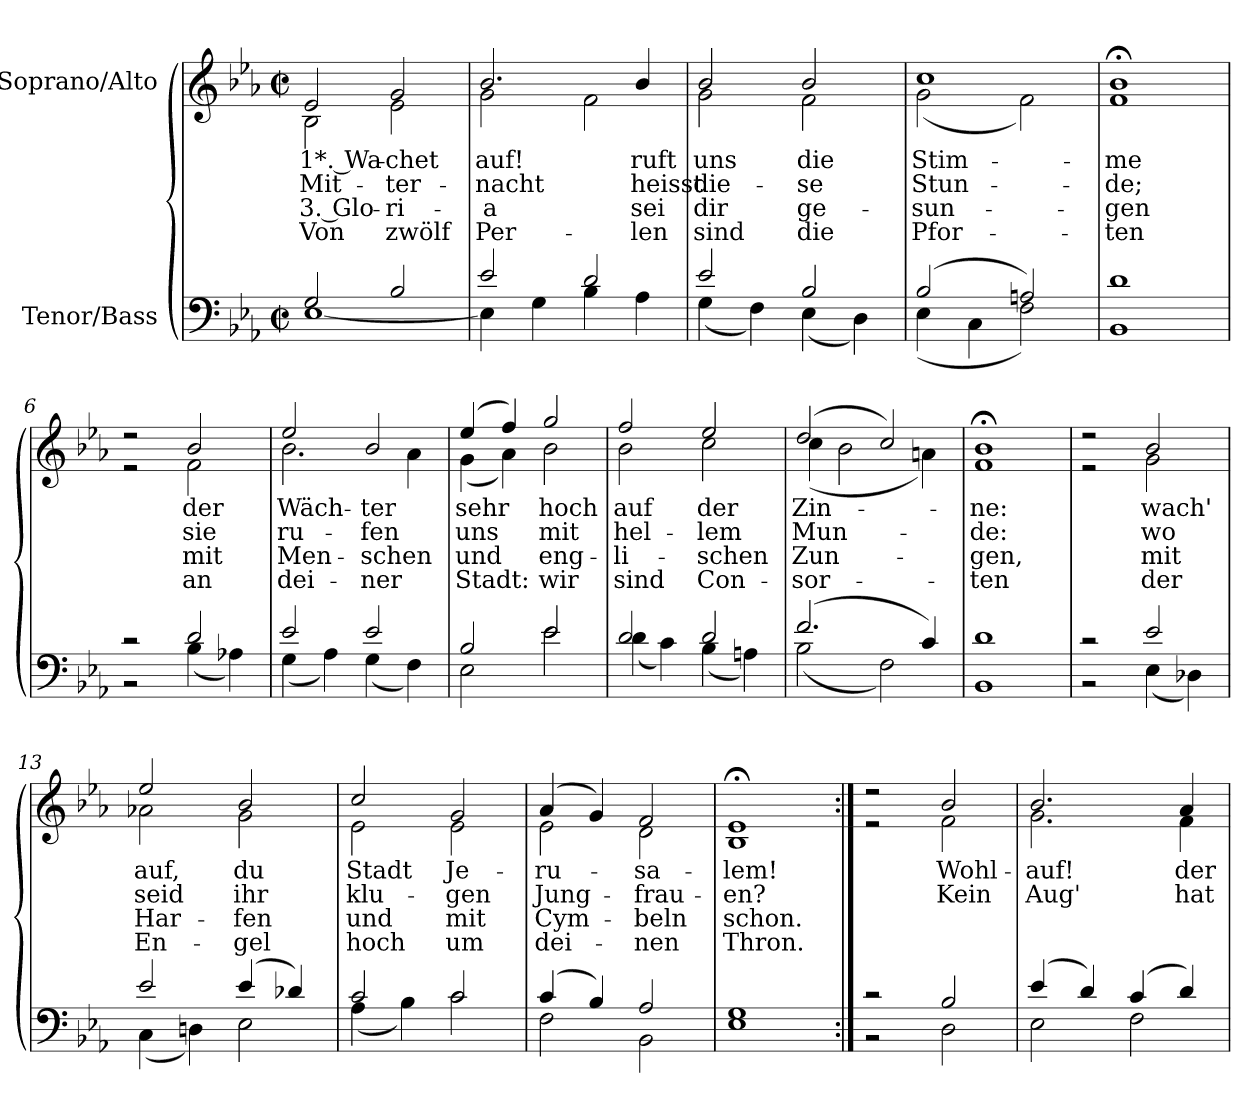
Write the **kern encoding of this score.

**kern	**kern	**text	**text	**text	**text
*part2	*part1	*part1	*part1	*part1	*part1
*staff2	*staff1	*staff1	*staff1	*staff1	*staff1
*I"Tenor/Bass	*I"Soprano/Alto	*	*	*	*
*clefF4	*clefG2	*	*	*	*
*k[b-e-a-]	*k[b-e-a-]	*	*	*	*
*M2/2	*M2/2	*	*	*	*
*met(c|)	*met(c|)	*	*	*	*
=1	=1	=1	=1	=1	=1
*^	*	*	*	*	*
!	!	!	!LO:LY:b	!LO:LY:b	!LO:LY:b	!LO:LY:b
*	*	*^	*	*	*	*
2G/	[1E-	2e-/	2B-\	1*. Wa-	Mit-	3. Glo-	Von
!	!	!	!	!LO:LY:b	!LO:LY:b	!LO:LY:b	!LO:LY:b
2B-/	.	2g/	2e-\	-chet	-ter-	-ri-	zwölf
=2	=2	=2	=2	=2	=2	=2	=2
!	!	!	!	!LO:LY:b	!LO:LY:b	!LO:LY:b	!LO:LY:b
2e-/	4E-\]	2.b-/	2g\	auf!	-nacht	-a	Per-
.	4G\	.	.	.	.	.	.
2d/	4B-\	.	2f\	.	.	.	.
!	!	!	!	!LO:LY:b	!LO:LY:b	!LO:LY:b	!LO:LY:b
.	4A-\	4b-/	.	ruft	heisst	sei	-len
=3	=3	=3	=3	=3	=3	=3	=3
!	!	!	!	!LO:LY:b	!LO:LY:b	!LO:LY:b	!LO:LY:b
2e-/	(4G\	2b-/	2g\	uns	die-	dir	sind
.	4F\)	.	.	.	.	.	.
!	!	!	!	!LO:LY:b	!LO:LY:b	!LO:LY:b	!LO:LY:b
2B-/	(4E-\	2b-/	2f\	die	-se	ge-	die
.	4D\)	.	.	.	.	.	.
=4	=4	=4	=4	=4	=4	=4	=4
!	!	!	!	!LO:LY:b	!LO:LY:b	!LO:LY:b	!LO:LY:b
(2B-/	(4E-\	1cc	(2g\	Stim-	Stun-	-sun-	Pfor-
.	4C\	.	.	.	.	.	.
2An/)	2F\)	.	2f\)	.	.	.	.
=5	=5	=5	=5	=5	=5	=5	=5
!	!	!	!	!LO:LY:b	!LO:LY:b	!LO:LY:b	!LO:LY:b
1d	1BB-	1b-;<	1f	-me	-de;	-gen	-ten
=6	=6	=6	=6	=6	=6	=6	=6
2r	2r	2r	2r	.	.	.	.
!	!	!	!	!LO:LY:b	!LO:LY:b	!LO:LY:b	!LO:LY:b
2d/	(4B-\	2b-/	2f\	der	sie	mit	an
.	4A-X\)	.	.	.	.	.	.
=7	=7	=7	=7	=7	=7	=7	=7
!	!	!	!	!LO:LY:b	!LO:LY:b	!LO:LY:b	!LO:LY:b
2e-/	(4G\	2ee-/	2.b-\	Wäch-	ru-	Men-	dei-
.	4A-\)	.	.	.	.	.	.
!	!	!	!	!LO:LY:b	!LO:LY:b	!LO:LY:b	!LO:LY:b
2e-/	(4G\	2b-/	.	-ter	-fen	-schen	-ner
.	4F\)	.	4a-\	.	.	.	.
=8	=8	=8	=8	=8	=8	=8	=8
!	!	!	!	!LO:LY:b	!LO:LY:b	!LO:LY:b	!LO:LY:b
2B-/	2E-\	(4ee-/	(4g\	sehr	uns	und	Stadt:
.	.	4ff/)	4a-\)	.	.	.	.
!	!	!	!	!LO:LY:b	!LO:LY:b	!LO:LY:b	!LO:LY:b
2e-/	2e-\	2gg/	2b-\	hoch	mit	eng-	wir
!!LO:LB:g=z	!!
=9	=9	=9	=9	=9	=9	=9	=9
!	!	!	!	!LO:LY:b	!LO:LY:b	!LO:LY:b	!LO:LY:b
2d/	(4d\	2ff/	2b-\	auf	hel-	-li-	sind
.	4c\)	.	.	.	.	.	.
!	!	!	!	!LO:LY:b	!LO:LY:b	!LO:LY:b	!LO:LY:b
2d/	(4B-\	2ee-/	2cc\	der	-lem	-schen	Con-
.	4An\)	.	.	.	.	.	.
=10	=10	=10	=10	=10	=10	=10	=10
!	!	!	!	!LO:LY:b	!LO:LY:b	!LO:LY:b	!LO:LY:b
(2.f/	(2B-\	(2dd/	(4cc\	Zin-	Mun-	Zun-	-sor-
.	.	.	2b-\	.	.	.	.
.	2F\)	2cc/)	.	.	.	.	.
4c/)	.	.	4an\)	.	.	.	.
=11	=11	=11	=11	=11	=11	=11	=11
!	!	!	!	!LO:LY:b	!LO:LY:b	!LO:LY:b	!LO:LY:b
1d	1BB-	1b-;<	1f	-ne:	-de:	-gen,	-ten
=12	=12	=12	=12	=12	=12	=12	=12
2r	2r	2r	2r	.	.	.	.
!	!	!	!	!LO:LY:b	!LO:LY:b	!LO:LY:b	!LO:LY:b
2e-/	(4E-\	2b-/	2g\	wach'	wo	mit	der
.	4D-X\)	.	.	.	.	.	.
=13	=13	=13	=13	=13	=13	=13	=13
!	!	!	!	!LO:LY:b	!LO:LY:b	!LO:LY:b	!LO:LY:b
2e-/	(4C\	2ee-/	2a-X\	auf,	seid	Har-	En-
.	4Dn\)	.	.	.	.	.	.
!	!	!	!	!LO:LY:b	!LO:LY:b	!LO:LY:b	!LO:LY:b
(4e-/	2E-\	2b-/	2g\	du	ihr	-fen	-gel
4d-X/)	.	.	.	.	.	.	.
=14	=14	=14	=14	=14	=14	=14	=14
!	!	!	!	!LO:LY:b	!LO:LY:b	!LO:LY:b	!LO:LY:b
2c/	(4A-\	2cc/	2e-\	Stadt	klu-	und	hoch
.	4B-\)	.	.	.	.	.	.
!	!	!	!	!LO:LY:b	!LO:LY:b	!LO:LY:b	!LO:LY:b
2c/	2c\	2g/	2e-\	Je-	-gen	mit	um
=15	=15	=15	=15	=15	=15	=15	=15
!	!	!	!	!LO:LY:b	!LO:LY:b	!LO:LY:b	!LO:LY:b
(4c/	2F\	(4a-/	2e-\	-ru-	Jung-	Cym-	dei-
4B-/)	.	4g/)	.	.	.	.	.
!	!	!	!	!LO:LY:b	!LO:LY:b	!LO:LY:b	!LO:LY:b
2A-/	2BB-\	2f/	2d\	-sa-	-frau-	-beln	-nen
=16	=16	=16	=16	=16	=16	=16	=16
!	!	!	!	!LO:LY:b	!LO:LY:b	!LO:LY:b	!LO:LY:b
1G	1E-	1e-;<	1B-	-lem!	-en?	schon.	Thron.
!!LO:LB:g=z	!!
=17:|!	=17:|!	=17:|!	=17:|!	=17:|!	=17:|!	=17:|!	=17:|!
2r	2r	2r	2r	.	.	.	.
!	!	!	!	!LO:LY:b	!LO:LY:b	!	!
2B-/	2D\	2b-/	2f\	Wohl-	Kein	.	.
=18	=18	=18	=18	=18	=18	=18	=18
!	!	!	!	!LO:LY:b	!LO:LY:b	!	!
(4e-/	2E-\	2.b-/	2.g\	-auf!	Aug'	.	.
4d/)	.	.	.	.	.	.	.
(4c/	2F\	.	.	.	.	.	.
!	!	!	!	!LO:LY:b	!LO:LY:b	!	!
4d/)	.	4a-/	4f\	der	hat	.	.
*v	*v	*	*	*	*	*	*
*	*v	*v	*	*	*	*
=	=	=	=	=	=
*-	*-	*-	*-	*-	*-
